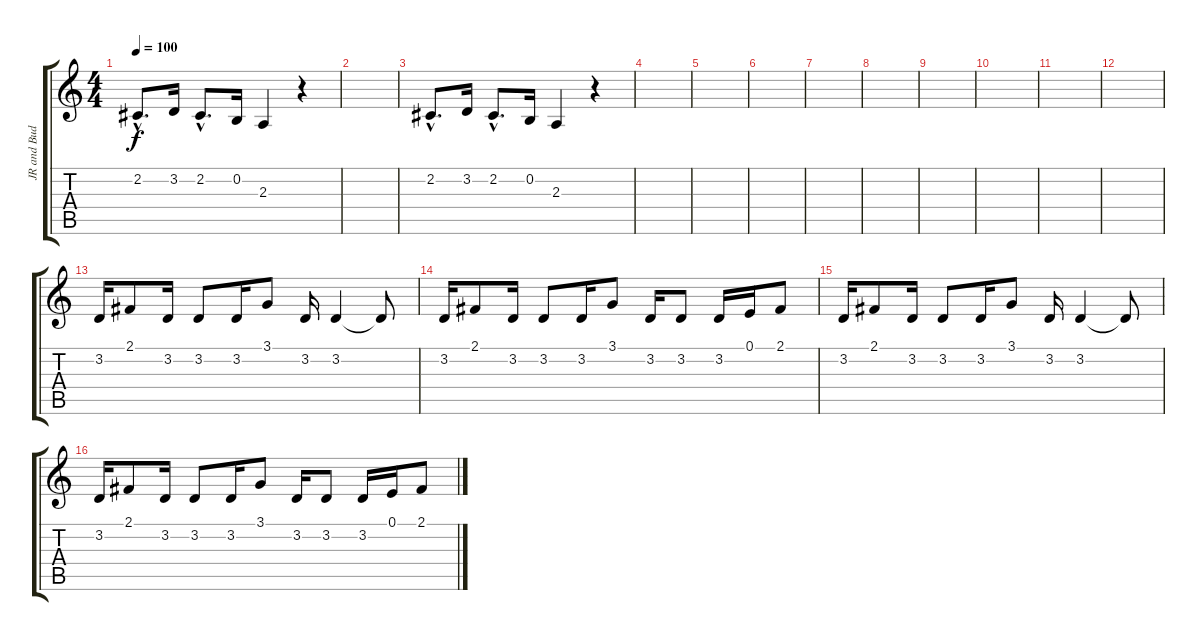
\track ("JR and Buddy" "JR and Bud") {instrument tenorsax}
\staff {score tabs}
\tuning (E4 B3 G3 D3 A2 E2) {hide}
\ts (4 4)
\tempo 100
\clef g2
\ks c
2.2{hac}.8{d dy f} 3.2.16 2.2{hac}.8{d} 0.2.16 2.3.4 r.4 |
|
2.2{hac}.8{d} 3.2.16 2.2{hac}.8{d} 0.2.16 2.3.4 r.4 |
|
|
|
|
|
|
|
|
|
3.2.16 2.1.8 3.2.16 3.2.8 3.2.16 3.1.8 3.2.16 3.2.4 3.2{t}.8 |
3.2.16 2.1.8 3.2.16 3.2.8 3.2.16 3.1.8 3.2.16 3.2.8 3.2.16 0.1.16 2.1.8 |
3.2.16 2.1.8 3.2.16 3.2.8 3.2.16 3.1.8 3.2.16 3.2.4 3.2{t}.8 |
3.2.16 2.1.8 3.2.16 3.2.8 3.2.16 3.1.8 3.2.16 3.2.8 3.2.16 0.1.16 2.1.8
